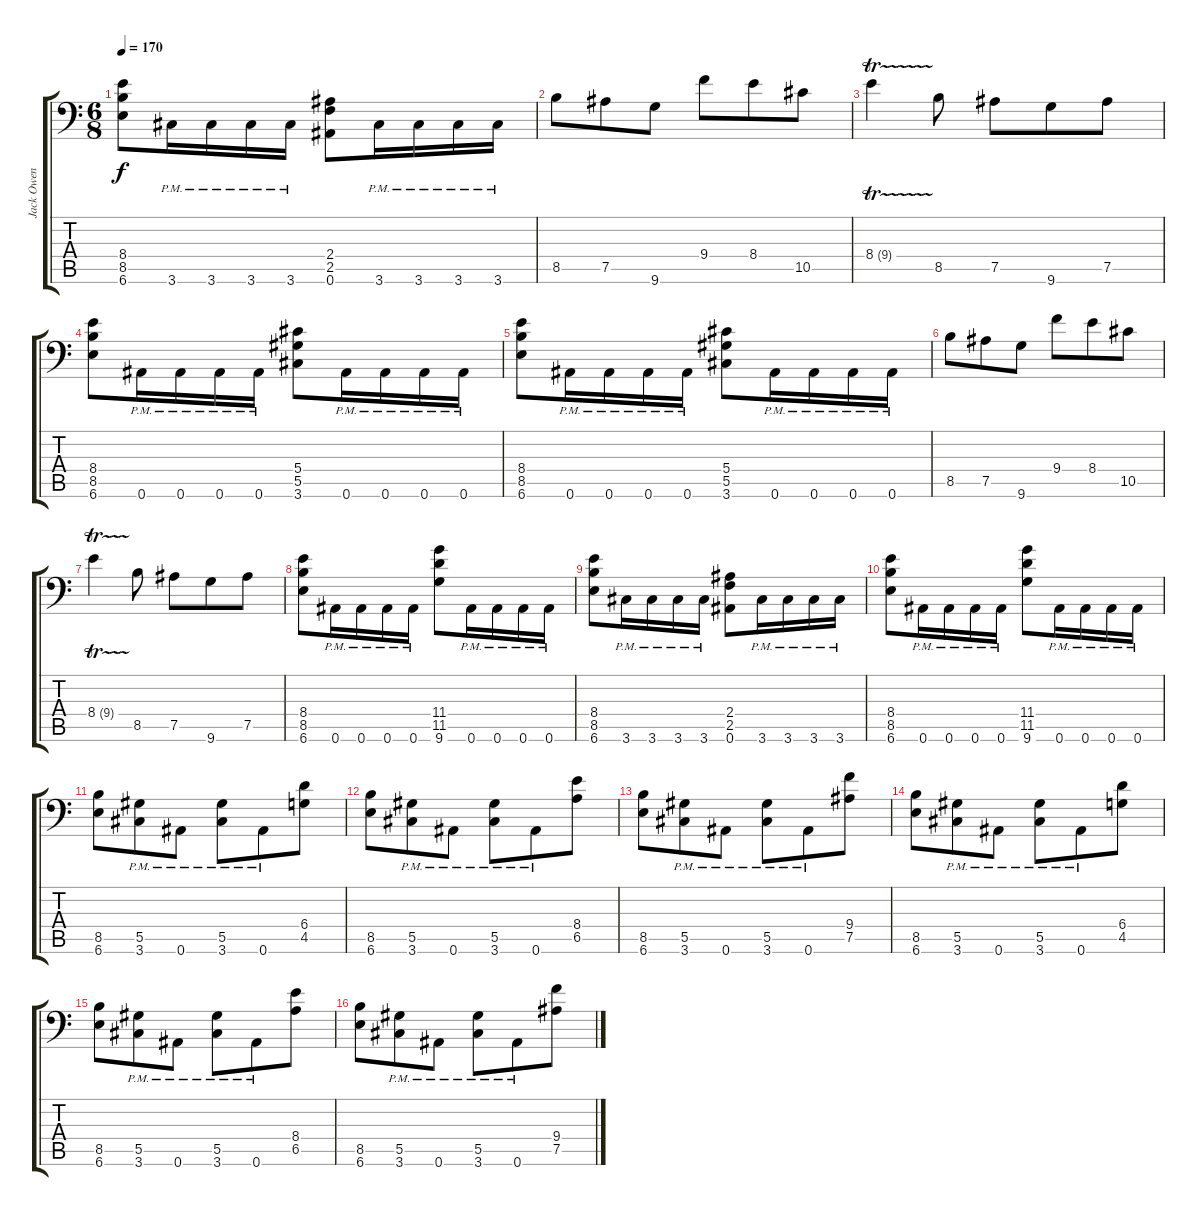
\track ("Jack Owen" "Jack Owen") {instrument distortionguitar}
\staff {score tabs}
\tuning (Bb3 F3 Db3 Ab2 Eb2 Bb1) {hide}
\ts (6 8)
\tempo 170
\clef f4
\ks c
(8.4 8.5 6.6).8{dy f} 3.6{pm}.16 3.6{pm}.16 3.6{pm}.16 3.6{pm}.16 (2.4 2.5 0.6).8 3.6{pm}.16 3.6{pm}.16 3.6{pm}.16 3.6{pm}.16 |
8.5.8 7.5.8 9.6.8 9.4.8 8.4.8 10.5.8 |
8.4{tr (9 32)}.4 8.5.8 7.5.8 9.6.8 7.5.8 |
(8.4 8.5 6.6).8 0.6{pm}.16 0.6{pm}.16 0.6{pm}.16 0.6{pm}.16 (5.4 5.5 3.6).8 0.6{pm}.16 0.6{pm}.16 0.6{pm}.16 0.6{pm}.16 |
(8.4 8.5 6.6).8 0.6{pm}.16 0.6{pm}.16 0.6{pm}.16 0.6{pm}.16 (5.4 5.5 3.6).8 0.6{pm}.16 0.6{pm}.16 0.6{pm}.16 0.6{pm}.16 |
8.5.8 7.5.8 9.6.8 9.4.8 8.4.8 10.5.8 |
8.4{tr (9 32)}.4 8.5.8 7.5.8 9.6.8 7.5.8 |
(8.4 8.5 6.6).8 0.6{pm}.16 0.6{pm}.16 0.6{pm}.16 0.6{pm}.16 (11.4 11.5 9.6).8 0.6{pm}.16 0.6{pm}.16 0.6{pm}.16 0.6{pm}.16 |
(8.4 8.5 6.6).8 3.6{pm}.16 3.6{pm}.16 3.6{pm}.16 3.6{pm}.16 (2.4 2.5 0.6).8 3.6{pm}.16 3.6{pm}.16 3.6{pm}.16 3.6{pm}.16 |
(8.4 8.5 6.6).8 0.6{pm}.16 0.6{pm}.16 0.6{pm}.16 0.6{pm}.16 (11.4 11.5 9.6).8 0.6{pm}.16 0.6{pm}.16 0.6{pm}.16 0.6{pm}.16 |
(8.5 6.6).8 (5.5{pm} 3.6{pm}).8 0.6{pm}.8 (5.5{pm} 3.6{pm}).8 0.6{pm}.8 (6.4 4.5).8 |
(8.5 6.6).8 (5.5{pm} 3.6{pm}).8 0.6{pm}.8 (5.5{pm} 3.6{pm}).8 0.6{pm}.8 (8.4 6.5).8 |
(8.5 6.6).8 (5.5{pm} 3.6{pm}).8 0.6{pm}.8 (5.5{pm} 3.6{pm}).8 0.6{pm}.8 (9.4 7.5).8 |
(8.5 6.6).8 (5.5{pm} 3.6{pm}).8 0.6{pm}.8 (5.5{pm} 3.6{pm}).8 0.6{pm}.8 (6.4 4.5).8 |
(8.5 6.6).8 (5.5{pm} 3.6{pm}).8 0.6{pm}.8 (5.5{pm} 3.6{pm}).8 0.6{pm}.8 (8.4 6.5).8 |
(8.5 6.6).8 (5.5{pm} 3.6{pm}).8 0.6{pm}.8 (5.5{pm} 3.6{pm}).8 0.6{pm}.8 (9.4 7.5).8
